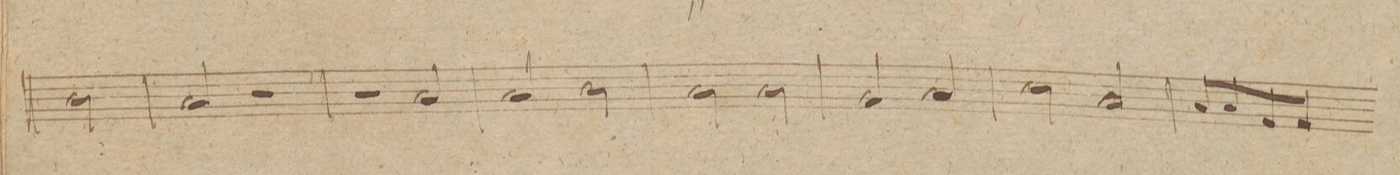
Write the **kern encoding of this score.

**kern	**dynam
*I"Violino IIdo	*
*clefG2	*
*k[f#c#g#]	*
*met(c|)	*
*M2/2	*
2b\	.
=304	=304
2a/	.
2r	.
=305	=305
2r	.
2a/	.
=306	=306
2a/	.
2b\	.
=307	=307
2a\	.
2a\	.
=308	=308
2g#/	.
2a/	.
=309	=309
2cc#\	.
2a/	.
=310	=310
8a/L	.
8a/	.
8f#/	.
8f#/J	.
*-	*-
